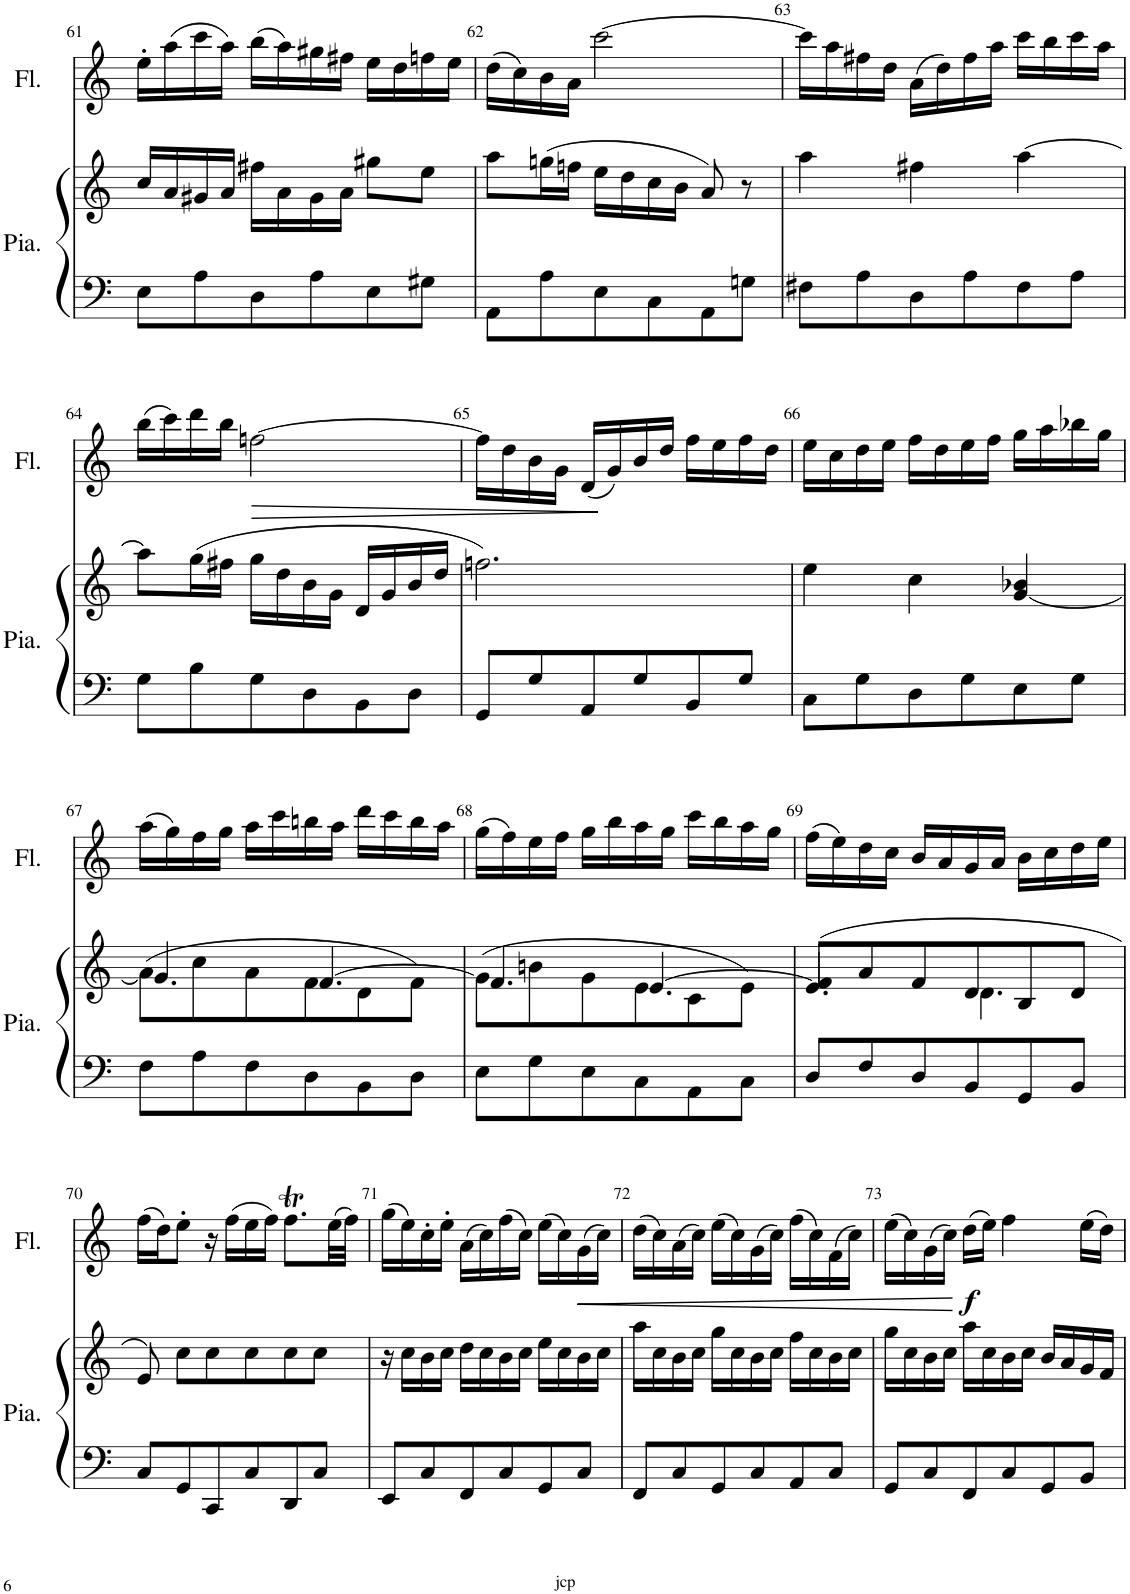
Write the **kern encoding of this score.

**kern	**kern	**kern	**dynam
*part2	*part2	*part1	*part1
*staff3	*staff2	*staff1	*staff1
*I"Piano	*	*I"Flûte	*
*I'Pia.	*	*I'Fl.	*
!!LO:PB:g=z
*clefF4	*clefG2	*clefG2	*
*k[]	*k[]	*k[]	*
*M3/4	*M3/4	*M3/4	*
=61	=61	=61	=61
8E\L	16cc/LL	16ee'\LL	.
.	16a/	(16aa\	.
8A\	16g#X/	16ccc\	.
.	16a/JJ	16aa\JJ)	.
8D\	16ff#X\LL	(16bb\LL	.
.	16a\	16aa\)	.
8A\	16g#\	16gg#X\	.
.	16a\JJ	16ff#X\JJ	.
8E\	8gg#X\L	16ee\LL	.
.	.	16dd\	.
8G#X\J	8ee\J	16ffn\	.
.	.	16ee\JJ	.
=62	=62	=62	=62
8AA\L	8aa\L	(16dd\LL	.
.	.	16cc\)	.
8A\	(16ggn\L	16b\	.
.	16ffn\JJ	16a\JJ	.
8E\	16ee\LL	[2ccc\	.
.	16dd\	.	.
8C\	16cc\	.	.
.	16b\JJ	.	.
8AA\	8a/)	.	.
8Gn\J	8r	.	.
=63	=63	=63	=63
8F#X\L	4aa\	16ccc\LL]	.
.	.	16aa\	.
8A\	.	16ff#X\	.
.	.	16dd\JJ	.
8D\	4ff#X\	(16a\LL	.
.	.	16dd\)	.
8A\	.	16ff#\	.
.	.	16aa\JJ	.
8F#\	[4aa\	16ccc\LL	.
.	.	16bb\	.
8A\J	.	16ccc\	.
.	.	16aa\JJ	.
!!LO:LB:g=z
=64	=64	=64	=64
8G\L	8aa\L]	(16bb\LL	.
.	.	16ccc\)	.
8B\	(16gg\L	16ddd\	.
.	16ff#X\JJ	16bb\JJ	.
!	!	!	!LO:HP:b
8G\	16gg\LL	[2ffn\	>
.	16dd\	.	.
8D\	16b\	.	.
.	16g\JJ	.	.
8BB\	16d/LL	.	.
.	16g/	.	.
8D\J	16b/	.	.
.	16dd/JJ	.	.
=65	=65	=65	=65
8GG/L	2.ffn\)	16ff\LL]	.
.	.	16dd\	.
8G/	.	16b\	.
.	.	16g\JJ	.
8AA/	.	(16d/LL	.
.	.	16g/)	]
8G/	.	16b/	.
.	.	16dd/JJ	.
8BB/	.	16ff\LL	.
.	.	16ee\	.
8G/J	.	16ff\	.
.	.	16dd\JJ	.
=66	=66	=66	=66
8C\L	4ee\	16ee\LL	.
.	.	16cc\	.
8G\	.	16dd\	.
.	.	16ee\JJ	.
8D\	4cc\	16ff\LL	.
.	.	16dd\	.
8G\	.	16ee\	.
.	.	16ff\JJ	.
8E\	[<4g/ 4b-X/	16gg\LL	.
.	.	16aa\	.
8G\J	.	16bb-X\	.
.	.	16gg\JJ	.
!!LO:LB:g=z
=67	=67	=67	=67
*	*^	*	*
8F\L	(8a\L	4.g/]	(16aa\LL	.
.	.	.	16gg\)	.
8A\	8cc\	.	16ff\	.
.	.	.	16gg\JJ	.
8F\	8a\	.	16aa\LL	.
.	.	.	16ccc\	.
8D\	8f\	[4.f/	16bbn\	.
.	.	.	16aa\JJ	.
8BB\	8d\	.	16ddd\LL	.
.	.	.	16ccc\	.
8D\J	8f\J)	.	16bb\	.
.	.	.	16aa\JJ	.
=68	=68	=68	=68	=68
8E\L	(8g\L	4.f/]	(16gg\LL	.
.	.	.	16ff\)	.
8G\	8bn\	.	16ee\	.
.	.	.	16ff\JJ	.
8E\	8g\	.	16gg\LL	.
.	.	.	16bb\	.
8C\	8e\	[4.e/	16aa\	.
.	.	.	16gg\JJ	.
8AA\	8c\	.	16ccc\LL	.
.	.	.	16bb\	.
8C\J	8e\J)	.	16aa\	.
.	.	.	16gg\JJ	.
=69	=69	=69	=69	=69
8D/L	(8f/L	4.e/]	(16ff\LL	.
.	.	.	16ee\)	.
8F/	8a/	.	16dd\	.
.	.	.	16cc\JJ	.
8D/	8f/	.	16b/LL	.
.	.	.	16a/	.
8BB/	8d/	4.d\	16g/	.
.	.	.	16a/JJ	.
8GG/	8B/	.	16b\LL	.
.	.	.	16cc\	.
8BB/J	8d/J	.	16dd\	.
.	.	.	16ee\JJ	.
*	*v	*v	*	*
!!LO:LB:g=z
=70	=70	=70	=70
8C/L	8e/)	(16ff\LL	.
.	.	16dd\J)	.
8GG/	8cc\L	8ee'\J	.
8CC/	8cc\	16r	.
.	.	(16ff\LL	.
8C/	8cc\	16ee\	.
.	.	16ff\JJ)	.
8DD/	8cc\	8.ffT\L	.
8C/J	8cc\J	.	.
.	.	(32ee\LL	.
.	.	32ff\JJJ)	.
=71	=71	=71	=71
8EE/L	16r	(16gg\LL	.
.	16cc\LL	16ee\)	.
8C/	16b\	16cc'\	.
.	16cc\JJ	16ee'\JJ	.
8FF/	16dd\LL	(16a\LL	.
.	16cc\	16cc\)	.
8C/	16b\	(16ff\	.
.	16cc\JJ	16cc\JJ)	.
8GG/	16ee\LL	(16ee\LL	.
.	16cc\	16cc\)	.
!	!	!	!LO:HP:b
8C/J	16b\	(16g\	<
.	16cc\JJ	16cc\JJ)	.
=72	=72	=72	=72
8FF/L	16aa\LL	(16dd\LL	.
.	16cc\	16cc\)	.
8C/	16b\	(16a\	.
.	16cc\JJ	16cc\JJ)	.
8GG/	16gg\LL	(16ee\LL	.
.	16cc\	16cc\)	.
8C/	16b\	(16g\	.
.	16cc\JJ	16cc\JJ)	.
8AA/	16ff\LL	(16ff\LL	.
.	16cc\	16cc\)	.
8C/J	16b\	(16f\	.
.	16cc\JJ	16cc\JJ)	.
=73	=73	=73	=73
8GG/L	16gg\LL	(16ee\LL	.
.	16cc\	16cc\)	.
8C/	16b\	(16g\	.
.	16cc\JJ	16cc\JJ)	.
!	!	!	!LO:DY:n=1:b
8FF/	16aa\LL	(16dd\LL	[ f
.	16cc\	16ee\JJ)	.
8C/	16b\	4ff\	.
.	16cc\JJ	.	.
8GG/	16b/LL	.	.
.	16a/	.	.
8BB/J	16g/	(16ee\LL	.
.	16f/JJ	16dd\JJ)	.
=	=	=	=
*-	*-	*-	*-
